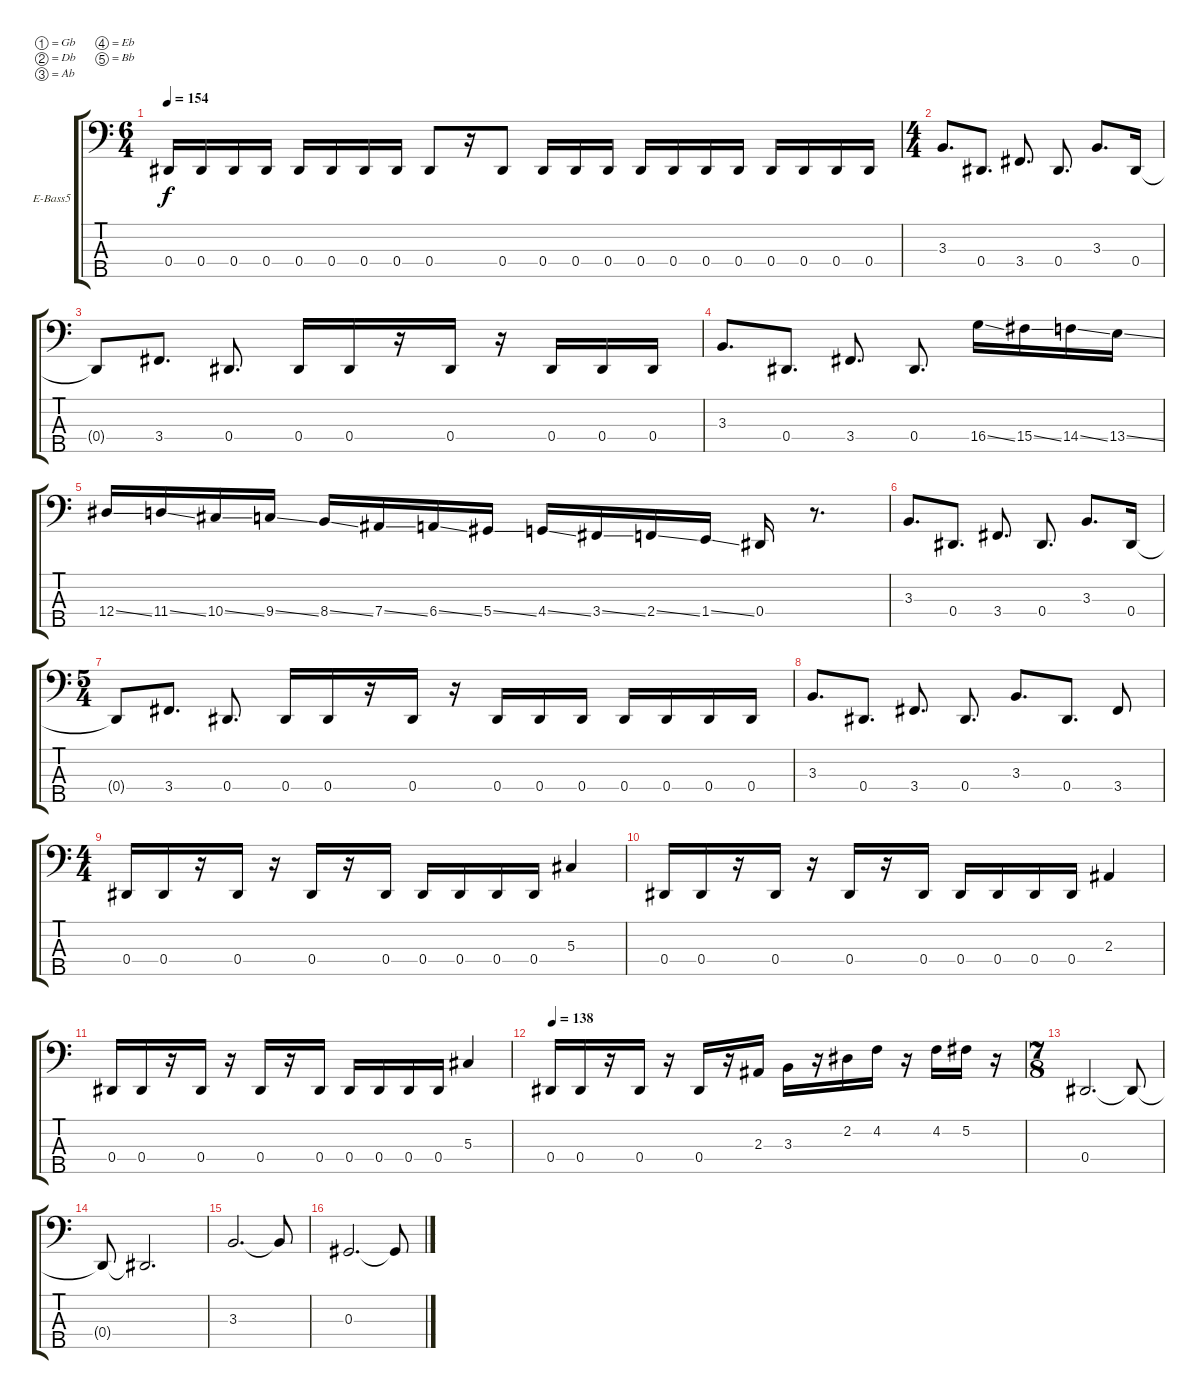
\defaultSystemsLayout 4
\bracketExtendMode groupsimilarinstruments
\firstSystemTrackNameOrientation horizontal
\otherSystemsTrackNameOrientation horizontal
\track ("Arif Mirabdolbaghi" "E-Bass5") {instrument electricbassfinger}
\staff {score tabs}
\tuning (Gb2 Db2 Ab1 Eb1 Bb0)
\ts (6 4)
\tempo 154
\clef f4
\ks c
0.4.16{dy f} 0.4.16 0.4.16 0.4.16 0.4.16 0.4.16 0.4.16 0.4.16 0.4.8 r.16 0.4.8 0.4.16 0.4.16 0.4.16 0.4.16 0.4.16 0.4.16 0.4.16 0.4.16 0.4.16 0.4.16 0.4.16 |
\ts (4 4)
3.3.8{d} 0.4.8{d} 3.4.8{d} 0.4.8{d} 3.3.8{d} 0.4.16 |
0.4{t}.8 3.4.8{d} 0.4.8{d} 0.4.16 0.4.16 r.16 0.4.16 r.16 0.4.16 0.4.16 0.4.16 |
3.3.8{d} 0.4.8{d} 3.4.8{d} 0.4.8{d} 16.4{ss}.16 15.4{ss}.16 14.4{ss}.16 13.4{ss}.16 |
12.4{ss}.16 11.4{ss}.16 10.4{ss}.16 9.4{ss}.16 8.4{ss}.16 7.4{ss}.16 6.4{ss}.16 5.4{ss}.16 4.4{ss}.16 3.4{ss}.16 2.4{ss}.16 1.4{ss}.16 0.4.16 r.8{d} |
3.3.8{d} 0.4.8{d} 3.4.8{d} 0.4.8{d} 3.3.8{d} 0.4.16 |
\ts (5 4)
0.4{t}.8 3.4.8{d} 0.4.8{d} 0.4.16 0.4.16 r.16 0.4.16 r.16 0.4.16 0.4.16 0.4.16 0.4.16 0.4.16 0.4.16 0.4.16 |
3.3.8{d} 0.4.8{d} 3.4.8{d} 0.4.8{d} 3.3.8{d} 0.4.8{d} 3.4.8 |
\ts (4 4)
0.4.16 0.4.16 r.16 0.4.16 r.16 0.4.16 r.16 0.4.16 0.4.16 0.4.16 0.4.16 0.4.16 5.3.4 |
0.4.16 0.4.16 r.16 0.4.16 r.16 0.4.16 r.16 0.4.16 0.4.16 0.4.16 0.4.16 0.4.16 2.3.4 |
0.4.16 0.4.16 r.16 0.4.16 r.16 0.4.16 r.16 0.4.16 0.4.16 0.4.16 0.4.16 0.4.16 5.3.4 |
\tempo (138 0.00625)
0.4.16 0.4.16 r.16 0.4.16 r.16 0.4.16 r.16 2.3.16 3.3.16 r.16 2.2.16 4.2.16 r.16 4.2.16 5.2.16 r.16 |
\ts (7 8)
0.4.2{d} 0.4{t}.8 |
0.4{t}.8 0.4{t}.2{d} |
3.3.2{d} 3.3{t}.8 |
0.3.2{d} 0.3{t}.8
